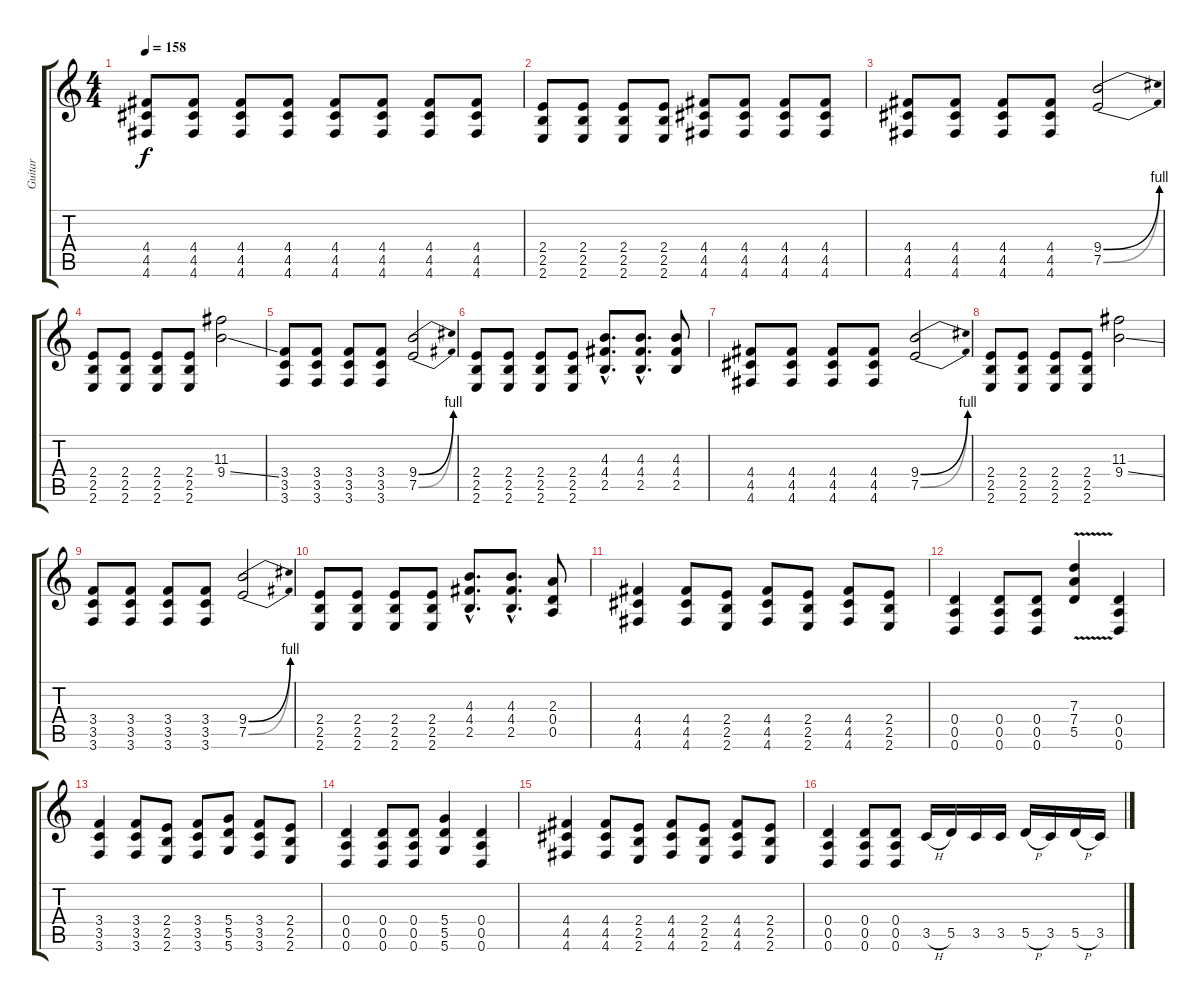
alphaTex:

\track ("Guitar" "Guitar") {instrument distortionguitar}
\staff {score tabs}
\tuning (E4 B3 G3 D3 A2 D2) {hide}
\ts (4 4)
\tempo 158
\clef g2
\ks c
(4.4 4.5 4.6).8{dy f} (4.4 4.5 4.6).8 (4.4 4.5 4.6).8 (4.4 4.5 4.6).8 (4.4 4.5 4.6).8 (4.4 4.5 4.6).8 (4.4 4.5 4.6).8 (4.4 4.5 4.6).8 |
(2.4 2.5 2.6).8 (2.4 2.5 2.6).8 (2.4 2.5 2.6).8 (2.4 2.5 2.6).8 (4.4 4.5 4.6).8 (4.4 4.5 4.6).8 (4.4 4.5 4.6).8 (4.4 4.5 4.6).8 |
(4.4 4.5 4.6).8 (4.4 4.5 4.6).8 (4.4 4.5 4.6).8 (4.4 4.5 4.6).8 (9.4{be (bend 0 0 60 4)} 7.5{be (bend 0 0 60 4)}).2 |
(2.4 2.5 2.6).8 (2.4 2.5 2.6).8 (2.4 2.5 2.6).8 (2.4 2.5 2.6).8 (11.3 9.4{ss}).2 |
(3.4 3.5 3.6).8 (3.4 3.5 3.6).8 (3.4 3.5 3.6).8 (3.4 3.5 3.6).8 (9.4{be (bend 0 0 60 4)} 7.5{be (bend 0 0 60 4)}).2 |
(2.4 2.5 2.6).8 (2.4 2.5 2.6).8 (2.4 2.5 2.6).8 (2.4 2.5 2.6).8 (4.3{hac} 4.4{hac} 2.5{hac}).8{d} (4.3{hac} 4.4{hac} 2.5{hac}).8{d} (4.3 4.4 2.5).8 |
(4.4 4.5 4.6).8 (4.4 4.5 4.6).8 (4.4 4.5 4.6).8 (4.4 4.5 4.6).8 (9.4{be (bend 0 0 60 4)} 7.5{be (bend 0 0 60 4)}).2 |
(2.4 2.5 2.6).8 (2.4 2.5 2.6).8 (2.4 2.5 2.6).8 (2.4 2.5 2.6).8 (11.3 9.4{ss}).2 |
(3.4 3.5 3.6).8 (3.4 3.5 3.6).8 (3.4 3.5 3.6).8 (3.4 3.5 3.6).8 (9.4{be (bend 0 0 60 4)} 7.5{be (bend 0 0 60 4)}).2 |
(2.4 2.5 2.6).8 (2.4 2.5 2.6).8 (2.4 2.5 2.6).8 (2.4 2.5 2.6).8 (4.3{hac} 4.4{hac} 2.5{hac}).8{d} (4.3{hac} 4.4{hac} 2.5{hac}).8{d} (2.3 0.4 0.5).8 |
(4.4 4.5 4.6).4 (4.4 4.5 4.6).8 (2.4 2.5 2.6).8 (4.4 4.5 4.6).8 (2.4 2.5 2.6).8 (4.4 4.5 4.6).8 (2.4 2.5 2.6).8 |
(0.4 0.5 0.6).4 (0.4 0.5 0.6).8 (0.4 0.5 0.6).8 (7.3{v} 7.4 5.5).4 (0.4 0.5 0.6).4 |
(3.4 3.5 3.6).4 (3.4 3.5 3.6).8 (2.4 2.5 2.6).8 (3.4 3.5 3.6).8 (5.4 5.5 5.6).8 (3.4 3.5 3.6).8 (2.4 2.5 2.6).8 |
(0.4 0.5 0.6).4 (0.4 0.5 0.6).8 (0.4 0.5 0.6).8 (5.4 5.5 5.6).4 (0.4 0.5 0.6).4 |
(4.4 4.5 4.6).4 (4.4 4.5 4.6).8 (2.4 2.5 2.6).8 (4.4 4.5 4.6).8 (2.4 2.5 2.6).8 (4.4 4.5 4.6).8 (2.4 2.5 2.6).8 |
(0.4 0.5 0.6).4 (0.4 0.5 0.6).8 (0.4 0.5 0.6).8 3.5{h}.16 5.5.16 3.5.16 3.5.16 5.5{h}.16 3.5.16 5.5{h}.16 3.5.16
